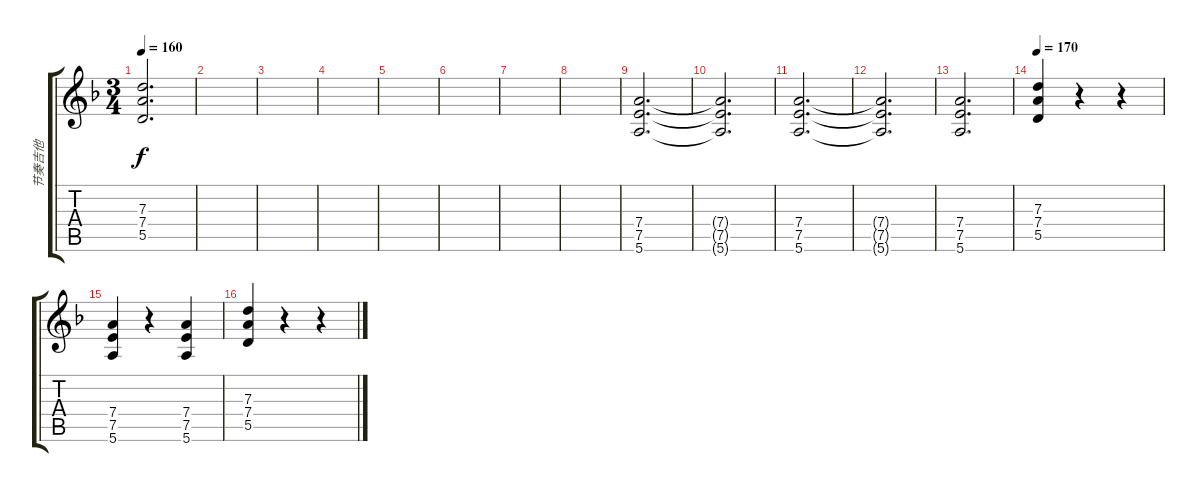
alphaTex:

\track ("节奏吉他" "节奏吉他") {instrument electricguitarjazz}
\staff {score tabs}
\tuning (E4 B3 G3 D3 A2 E2) {hide}
\ts (3 4)
\tempo 160
\clef g2
\ks f
(7.3{t} 7.4{t} 5.5{t}).2{d dy f} |
|
|
|
|
|
|
|
(7.4 7.5 5.6).2{d} |
(7.4{t} 7.5{t} 5.6{t}).2{d} |
(7.4 7.5 5.6).2{d} |
(7.4{t} 7.5{t} 5.6{t}).2{d} |
(7.4 7.5 5.6).2{d} |
\tempo 170
(7.3 7.4 5.5).4 r.4 r.4 |
(7.4 7.5 5.6).4 r.4 (7.4 7.5 5.6).4 |
(7.3 7.4 5.5).4 r.4 r.4
